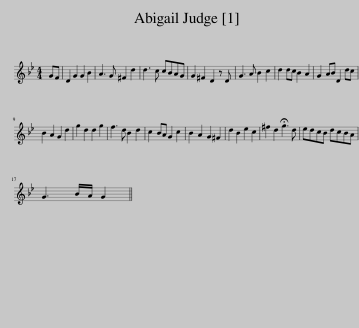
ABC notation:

X:1
L:1/8
M:4/4
I:linebreak $
K:Gmin
V:1 treble
V:1
 GF | D2 G2 G2 B2 | A3 G ^F2 d2 | d3 c cBAG | G2 ^F2 D2 z D | %5
 G3 A B2 c2 | d2 dc B2 A2 | G2 AB D2 dc |$ B2 A2 G2 d2 | g2 d2 d2 g2 | %10
 f3 d B2 d2 | c2 BA G2 c2 | B2 A2 G2 ^F2 | d2 B2 e2 c2 | ^f2 d2 !fermata!g3 d | %15
 edcB dcBA |$ G3 B/A/ G2 || %17
